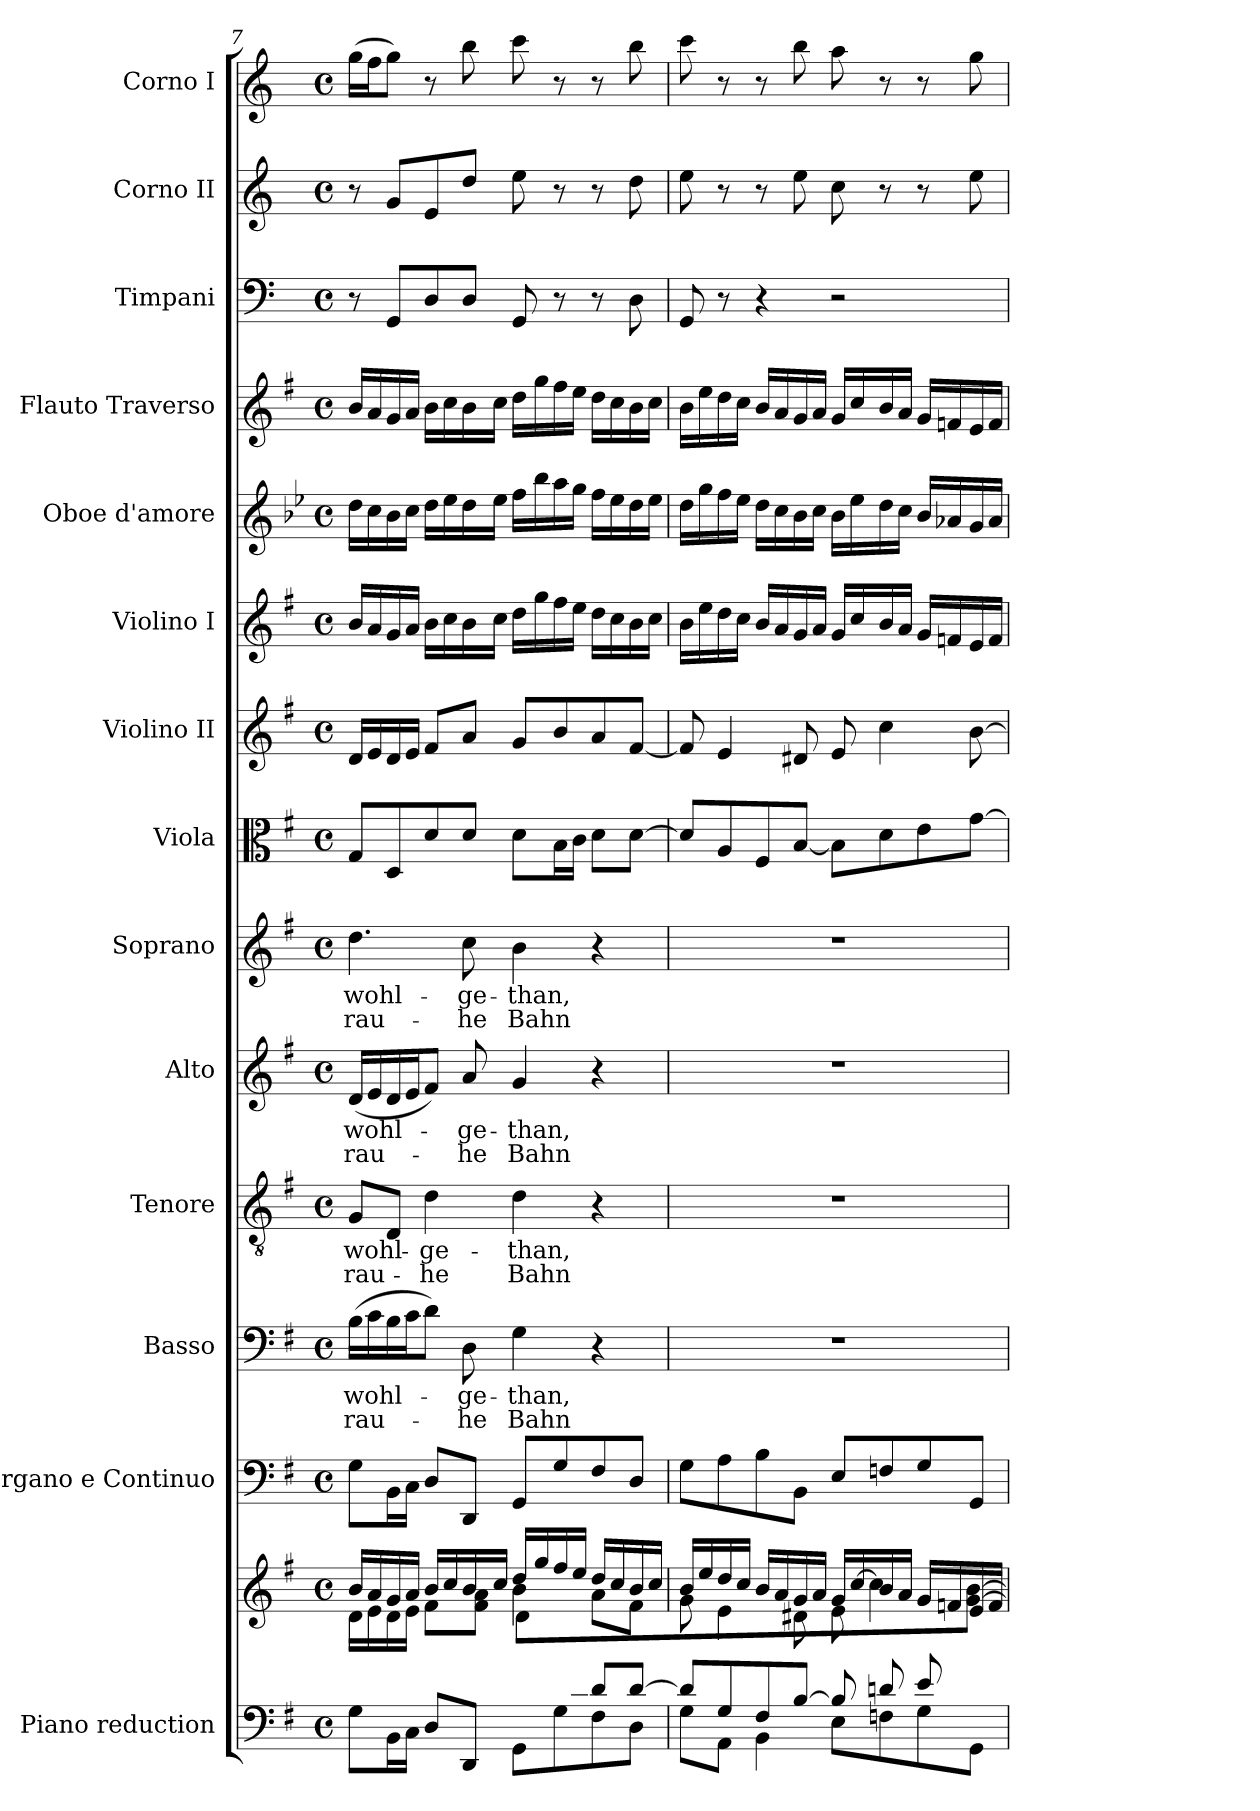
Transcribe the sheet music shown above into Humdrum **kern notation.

**kern	**kern	**kern	**kern	**text	**text	**kern	**text	**text	**kern	**text	**text	**kern	**text	**text	**kern	**kern	**kern	**kern	**kern	**kern	**kern	**kern
*part14	*part14	*part13	*part12	*part12	*part12	*part11	*part11	*part11	*part10	*part10	*part10	*part9	*part9	*part9	*part8	*part7	*part6	*part5	*part4	*part3	*part2	*part1
*staff15	*staff14	*staff13	*staff12	*staff12	*staff12	*staff11	*staff11	*staff11	*staff10	*staff10	*staff10	*staff9	*staff9	*staff9	*staff8	*staff7	*staff6	*staff5	*staff4	*staff3	*staff2	*staff1
*I"Piano reduction	*	*I"Organo e Continuo	*I"Basso	*	*	*I"Tenore	*	*	*I"Alto	*	*	*I"Soprano	*	*	*I"Viola	*I"Violino II	*I"Violino I	*I"Oboe d'amore	*I"Flauto Traverso	*I"Timpani	*I"Corno II	*I"Corno I
*I'Pno	*	*	*	*	*	*	*	*	*	*	*	*	*	*	*	*	*	*I'Ob	*I'Fl	*I'Timp	*	*
!!LO:PB:g=z
*clefF4	*clefG2	*clefF4	*clefF4	*	*	*clefGv2	*	*	*clefG2	*	*	*clefG2	*	*	*clefC3	*clefG2	*clefG2	*clefG2	*clefG2	*clefF4	*clefG2	*clefG2
*	*	*	*	*	*	*	*	*	*	*	*	*	*	*	*	*	*	*ITrd2c3	*	*	*ITrd3c5	*ITrd3c5
*k[f#]	*k[f#]	*k[f#]	*k[f#]	*	*	*k[f#]	*	*	*k[f#]	*	*	*k[f#]	*	*	*k[f#]	*k[f#]	*k[f#]	*k[f#]	*k[f#]	*k[]	*k[f#]	*k[f#]
*M4/4	*M4/4	*M4/4	*M4/4	*	*	*M4/4	*	*	*M4/4	*	*	*M4/4	*	*	*M4/4	*M4/4	*M4/4	*M4/4	*M4/4	*M4/4	*M4/4	*M4/4
*met(c)	*met(c)	*met(c)	*met(c)	*	*	*met(c)	*	*	*met(c)	*	*	*met(c)	*	*	*met(c)	*met(c)	*met(c)	*met(c)	*met(c)	*met(c)	*met(c)	*met(c)
=7	=7	=7	=7	=7	=7	=7	=7	=7	=7	=7	=7	=7	=7	=7	=7	=7	=7	=7	=7	=7	=7	=7
*^	*^	*	*	*	*	*	*	*	*	*	*	*	*	*	*	*	*	*	*	*	*	*
*	*	*	*^	*	*	*	*	*	*	*	*	*	*	*	*	*	*	*	*	*	*	*	*	*
!	!	!	!	!	!	!	!LO:LY:b	!LO:LY:b	!	!LO:LY:b	!LO:LY:b	!	!LO:LY:b	!LO:LY:b	!	!LO:LY:b	!LO:LY:b	!	!	!	!	!	!	!	!
2ryy	8G\L	16b/LL	16d\LL	2ryy	8G\L	(>16B\LL	wohl-	rau-	8G/L	wohl-	rau-	(<16d/LL	wohl-	rau-	4.dd\	wohl-	rau-	8G/L	16d/LL	16b/LL	16b\LL	16b/LL	8r	8r	(>16dd\LL
.	.	16a/	16e\	.	.	16c\	.	.	.	.	.	16e/	.	.	.	.	.	.	16e/	16a/	16a\	16a/	.	.	16cc\J
.	16BB\L	16g/	16d\	.	16BB\L	16B\	.	.	8D/J	.	.	16d/	.	.	.	.	.	8D/	16d/	16g/	16g\	16g/	8GG/L	8d/L	8dd\J)
.	16C\JJ	16a/JJ	16e\JJ	.	16C\JJ	16c\J	.	.	.	.	.	16e/J	.	.	.	.	.	.	16e/JJ	16a/JJ	16a\JJ	16a/JJ	.	.	.
!	!	!	!	!	!	!	!	!	!	!LO:LY:b	!LO:LY:b	!	!	!	!	!	!	!	!	!	!	!	!	!	!
.	8D/L	16b/LL	8f#\L	.	8D/L	8d\J)	.	.	4d\	-ge-	-he	8f#/J)	.	.	.	.	.	8d/	8f#/L	16b\LL	16b\LL	16b\LL	8D/	8B/	8r
.	.	16cc/	.	.	.	.	.	.	.	.	.	.	.	.	.	.	.	.	.	16cc\	16cc\	16cc\	.	.	.
!	!	!	!	!	!	!	!LO:LY:b	!LO:LY:b	!	!	!	!	!LO:LY:b	!LO:LY:b	!	!LO:LY:b	!LO:LY:b	!	!	!	!	!	!	!	!
.	8DD/J	16b/	8f#\ 8a\J	.	8DD/J	8D\	-ge-	-he	.	.	.	8a/	-ge-	-he	8cc\	-ge-	-he	8d/J	8a/J	16b\	16b\	16b\	8D/J	8a/J	8ff#\
.	.	16cc/JJ	.	.	.	.	.	.	.	.	.	.	.	.	.	.	.	.	.	16cc\JJ	16cc\JJ	16cc\JJ	.	.	.
!	!	!	!	!	!	!	!LO:LY:b	!LO:LY:b	!	!LO:LY:b	!LO:LY:b	!	!LO:LY:b	!LO:LY:b	!	!LO:LY:b	!LO:LY:b	!	!	!	!	!	!	!	!
8ryy	8GG\L	16dd/LL	4b\	8d\L	8GG/L	4G\	-than,	Bahn	4d\	-than,	Bahn	4g/	-than,	Bahn	4b\	-than,	Bahn	8d\L	8g/L	16dd\LL	16dd\LL	16dd\LL	8GG/	8b\	8gg\
.	.	16gg/	.	.	.	.	.	.	.	.	.	.	.	.	.	.	.	.	.	16gg\	16gg\	16gg\	.	.	.
16B/L	8G\	16ff#/	.	4.ryy	8G/	.	.	.	.	.	.	.	.	.	.	.	.	16B\L	8b/	16ff#\	16ff#\	16ff#\	8r	8r	8r
16c/JJ	.	16ee/JJ	.	.	.	.	.	.	.	.	.	.	.	.	.	.	.	16c\JJ	.	16ee\JJ	16ee\JJ	16ee\JJ	.	.	.
8d/L	8F#\	16dd/LL	8a\L	.	8F#/	4r	.	.	4r	.	.	4r	.	.	4r	.	.	8d\L	8a/	16dd\LL	16dd\LL	16dd\LL	8r	8r	8r
.	.	16cc/	.	.	.	.	.	.	.	.	.	.	.	.	.	.	.	.	.	16cc\	16cc\	16cc\	.	.	.
[8d/J	8D\J	16b/	8f#\J	.	8D/J	.	.	.	.	.	.	.	.	.	.	.	.	[8d\J	[8f#/J	16b\	16b\	16b\	8D\	8a\	8ff#\
.	.	16cc/JJ	.	.	.	.	.	.	.	.	.	.	.	.	.	.	.	.	.	16cc\JJ	16cc\JJ	16cc\JJ	.	.	.
=8	=8	=8	=8	=8	=8	=8	=8	=8	=8	=8	=8	=8	=8	=8	=8	=8	=8	=8	=8	=8	=8	=8	=8	=8	=8
8d/L]	8G\L	16b/LL	8g\	2..ryy	8G\L	1r	.	.	1r	.	.	1r	.	.	1r	.	.	8d/L]	8f#/]	16b\LL	16b\LL	16b\LL	8GG/	8b\	8gg\
.	.	16ee/	.	.	.	.	.	.	.	.	.	.	.	.	.	.	.	.	.	16ee\	16ee\	16ee\	.	.	.
8G/	8AA\J	16dd/	4e\	.	8A\	.	.	.	.	.	.	.	.	.	.	.	.	8A/	4e/	16dd\	16dd\	16dd\	8r	8r	8r
.	.	16cc/JJ	.	.	.	.	.	.	.	.	.	.	.	.	.	.	.	.	.	16cc\JJ	16cc\JJ	16cc\JJ	.	.	.
8F#/	4BB\	16b/LL	.	.	8B\	.	.	.	.	.	.	.	.	.	.	.	.	8F#/	.	16b/LL	16b\LL	16b/LL	4r	8r	8r
.	.	16a/	.	.	.	.	.	.	.	.	.	.	.	.	.	.	.	.	.	16a/	16a\	16a/	.	.	.
[8B/J	.	16g/	8d#X\	.	8BB\J	.	.	.	.	.	.	.	.	.	.	.	.	[8B/J	8d#X/	16g/	16g\	16g/	.	8b\	8ff#\
.	.	16a/JJ	.	.	.	.	.	.	.	.	.	.	.	.	.	.	.	.	.	16a/JJ	16a\JJ	16a/JJ	.	.	.
8B/L]	8E\L	16g/LL	8e\	.	8E/L	.	.	.	.	.	.	.	.	.	.	.	.	8B\L]	8e/	16g/LL	16g\LL	16g/LL	2r	8g\	8ee\
.	.	[16cc/	.	.	.	.	.	.	.	.	.	.	.	.	.	.	.	.	.	16cc/	16cc\	16cc/	.	.	.
8dn/	8Fn\	16b/	4cc\]	.	8Fn/	.	.	.	.	.	.	.	.	.	.	.	.	8d\	4cc\	16b/	16b\	16b/	.	8r	8r
.	.	16a/JJ	.	.	.	.	.	.	.	.	.	.	.	.	.	.	.	.	.	16a/JJ	16a\JJ	16a/JJ	.	.	.
8e/	8G\	16g/LL	.	.	8G/	.	.	.	.	.	.	.	.	.	.	.	.	8e\	.	16g/LL	16g/LL	16g/LL	.	8r	8r
.	.	16fn/	.	.	.	.	.	.	.	.	.	.	.	.	.	.	.	.	.	16fn/	16fn/	16fn/	.	.	.
8ryy	8GG\J	16e/	8ryy	[8g\ [8b\J	8GG/J	.	.	.	.	.	.	.	.	.	.	.	.	[8g\J	[8b\	16e/	16e/	16e/	.	8b\	8dd\
.	.	16f/JJ	.	.	.	.	.	.	.	.	.	.	.	.	.	.	.	.	.	16f/JJ	16f/JJ	16f/JJ	.	.	.
*v	*v	*	*	*	*	*	*	*	*	*	*	*	*	*	*	*	*	*	*	*	*	*	*	*	*
*	*v	*v	*v	*	*	*	*	*	*	*	*	*	*	*	*	*	*	*	*	*	*	*	*	*
=	=	=	=	=	=	=	=	=	=	=	=	=	=	=	=	=	=	=	=	=	=	=
*-	*-	*-	*-	*-	*-	*-	*-	*-	*-	*-	*-	*-	*-	*-	*-	*-	*-	*-	*-	*-	*-	*-
